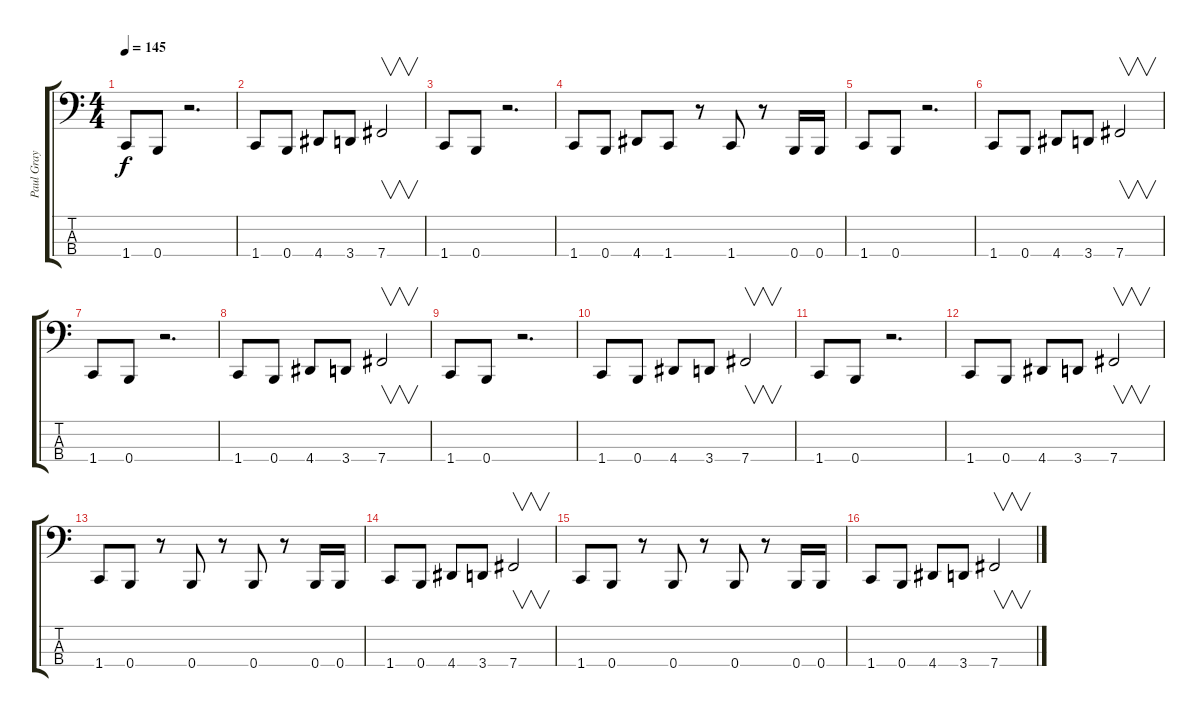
\track ("Paul Gray" "Paul Gray") {instrument electricbassfinger}
\staff {score tabs}
\tuning (E2 B1 Gb1 B0) {hide}
\ts (4 4)
\tempo 145
\clef f4
\ks c
1.4.8{dy f} 0.4.8 r.2{d} |
1.4.8 0.4.8 4.4.8 3.4.8 7.4.2{v} |
1.4.8 0.4.8 r.2{d} |
1.4.8 0.4.8 4.4.8 1.4.8 r.8 1.4.8 r.8 0.4.16 0.4.16 |
1.4.8 0.4.8 r.2{d} |
1.4.8 0.4.8 4.4.8 3.4.8 7.4.2{v} |
1.4.8 0.4.8 r.2{d} |
1.4.8 0.4.8 4.4.8 3.4.8 7.4.2{v} |
1.4.8 0.4.8 r.2{d} |
1.4.8 0.4.8 4.4.8 3.4.8 7.4.2{v} |
1.4.8 0.4.8 r.2{d} |
1.4.8 0.4.8 4.4.8 3.4.8 7.4.2{v} |
1.4.8 0.4.8 r.8 0.4.8 r.8 0.4.8 r.8 0.4.16 0.4.16 |
1.4.8 0.4.8 4.4.8 3.4.8 7.4.2{v} |
1.4.8 0.4.8 r.8 0.4.8 r.8 0.4.8 r.8 0.4.16 0.4.16 |
1.4.8 0.4.8 4.4.8 3.4.8 7.4.2{v}
